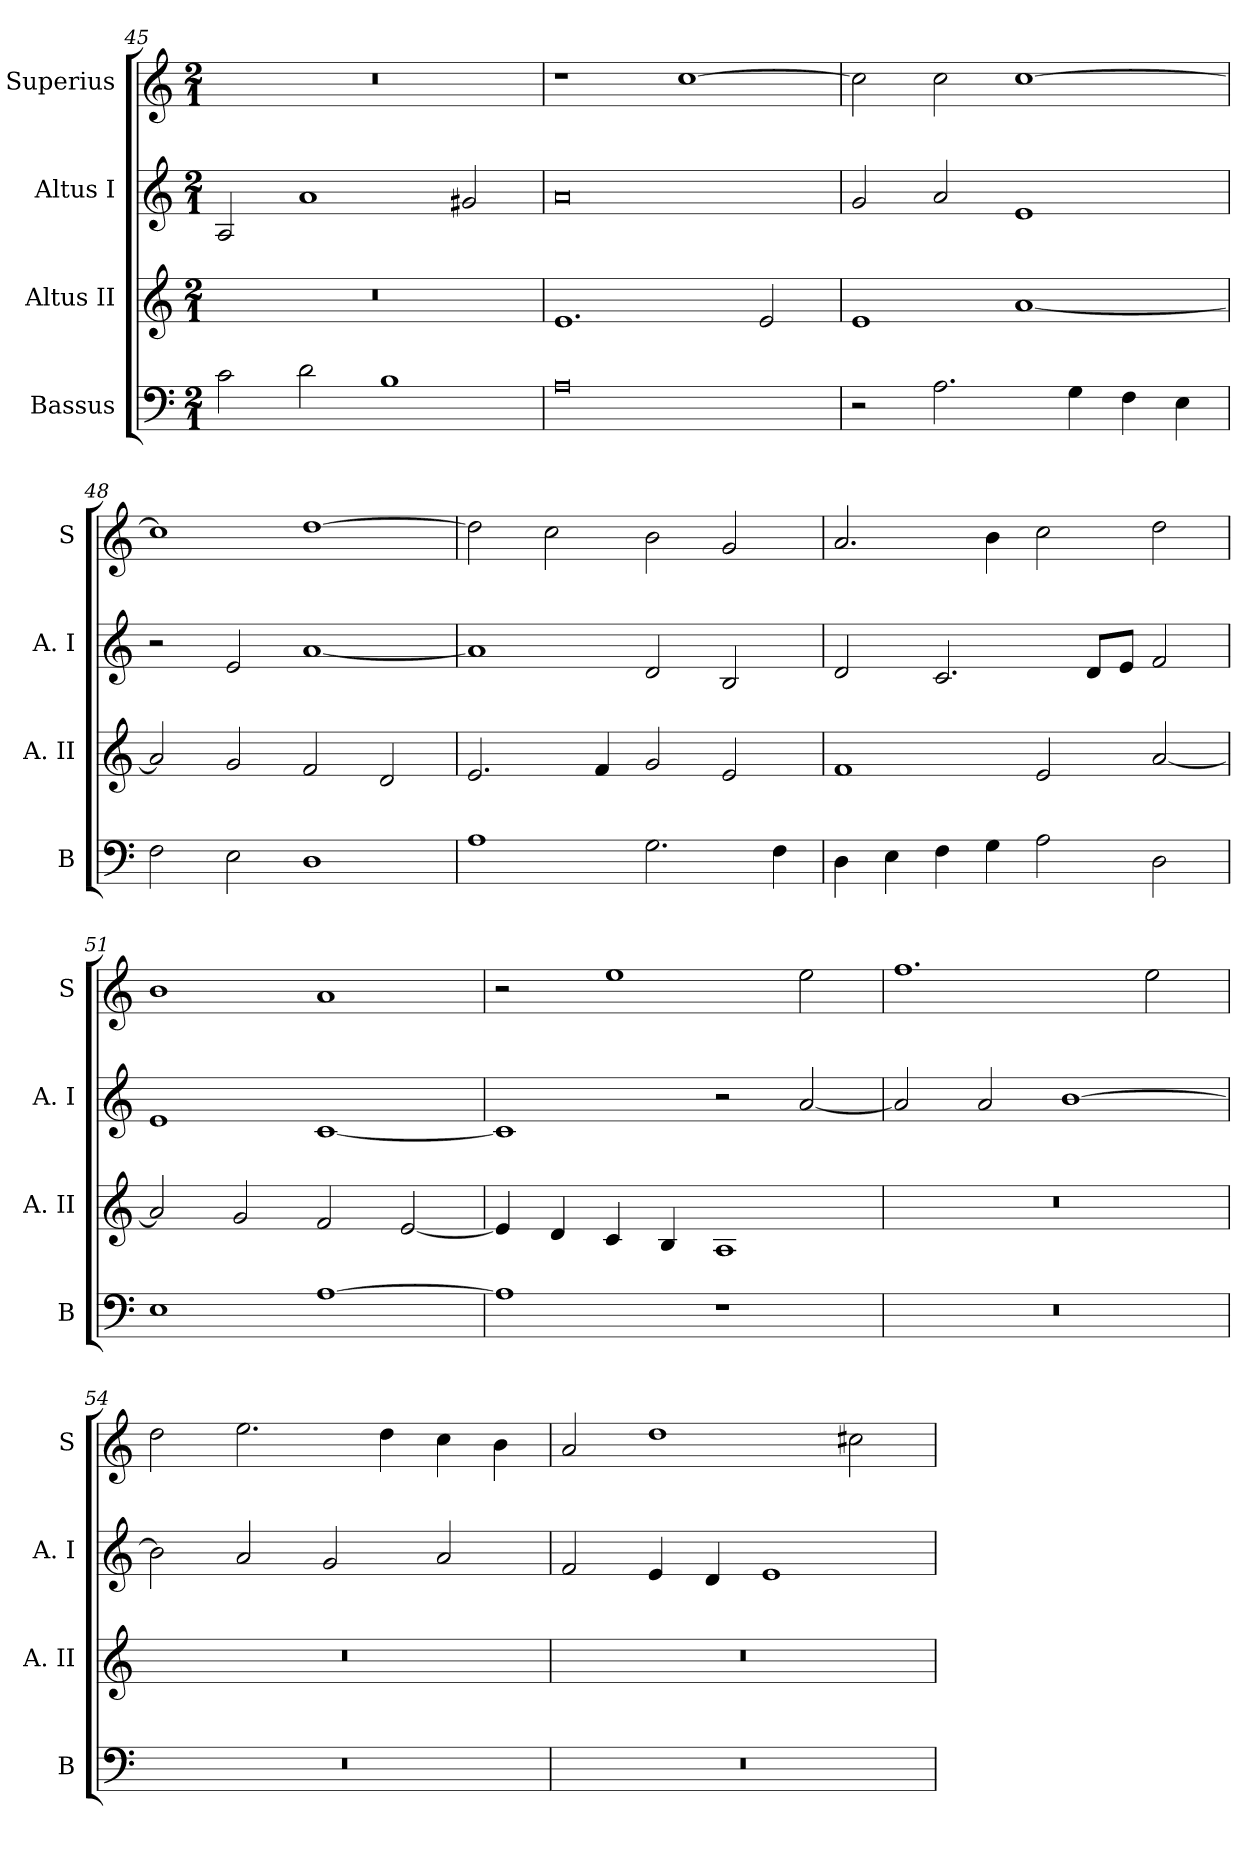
**kern	**kern	**kern	**kern
*part4	*part3	*part2	*part1
*staff4	*staff3	*staff2	*staff1
*I"Bassus	*I"Altus II	*I"Altus I	*I"Superius
*I'B	*I'A. II	*I'A. I	*I'S
*clefF4	*clefG2	*clefG2	*clefG2
*k[]	*k[]	*k[]	*k[]
*C:	*C:	*C:	*C:
*M2/1	*M2/1	*M2/1	*M2/1
=45	=45	=45	=45
2c	0r	2A	0r
2d	.	1a	.
1B	.	.	.
.	.	2g#X	.
=46	=46	=46	=46
0A	1.e	0a	1r
.	.	.	[1cc
.	2e	.	.
=47	=47	=47	=47
2r	1e	2g	2cc]
2.A	.	2a	2cc
.	[1a	1e	[1cc
4G	.	.	.
4F	.	.	.
4E	.	.	.
=48	=48	=48	=48
2F	2a]	2r	1cc]
2E	2g	2e	.
1D	2f	[1a	[1dd
.	2d	.	.
=49	=49	=49	=49
1A	2.e	1a]	2dd]
.	.	.	2cc
.	4f	.	.
2.G	2g	2d	2b
.	2e	2B	2g
4F	.	.	.
=50	=50	=50	=50
4D	1f	2d	2.a
4E	.	.	.
4F	.	2.c	.
4G	.	.	4b
2A	2e	.	2cc
.	.	8dL	.
.	.	8eJ	.
2D	[2a	2f	2dd
=51	=51	=51	=51
1E	2a]	1e	1b
.	2g	.	.
[1A	2f	[1c	1a
.	[2e	.	.
=52	=52	=52	=52
1A]	4e]	1c]	2r
.	4d	.	.
.	4c	.	1ee
.	4B	.	.
1r	1A	2r	.
.	.	[2a	2ee
=53	=53	=53	=53
0r	0r	2a]	1.ff
.	.	2a	.
.	.	[1b	.
.	.	.	2ee
=54	=54	=54	=54
0r	0r	2b]	2dd
.	.	2a	2.ee
.	.	2g	.
.	.	.	4dd
.	.	2a	4cc
.	.	.	4b
=55	=55	=55	=55
0r	0r	2f	2a
.	.	4e	1dd
.	.	4d	.
.	.	1e	.
.	.	.	2cc#X
=	=	=	=
*-	*-	*-	*-
